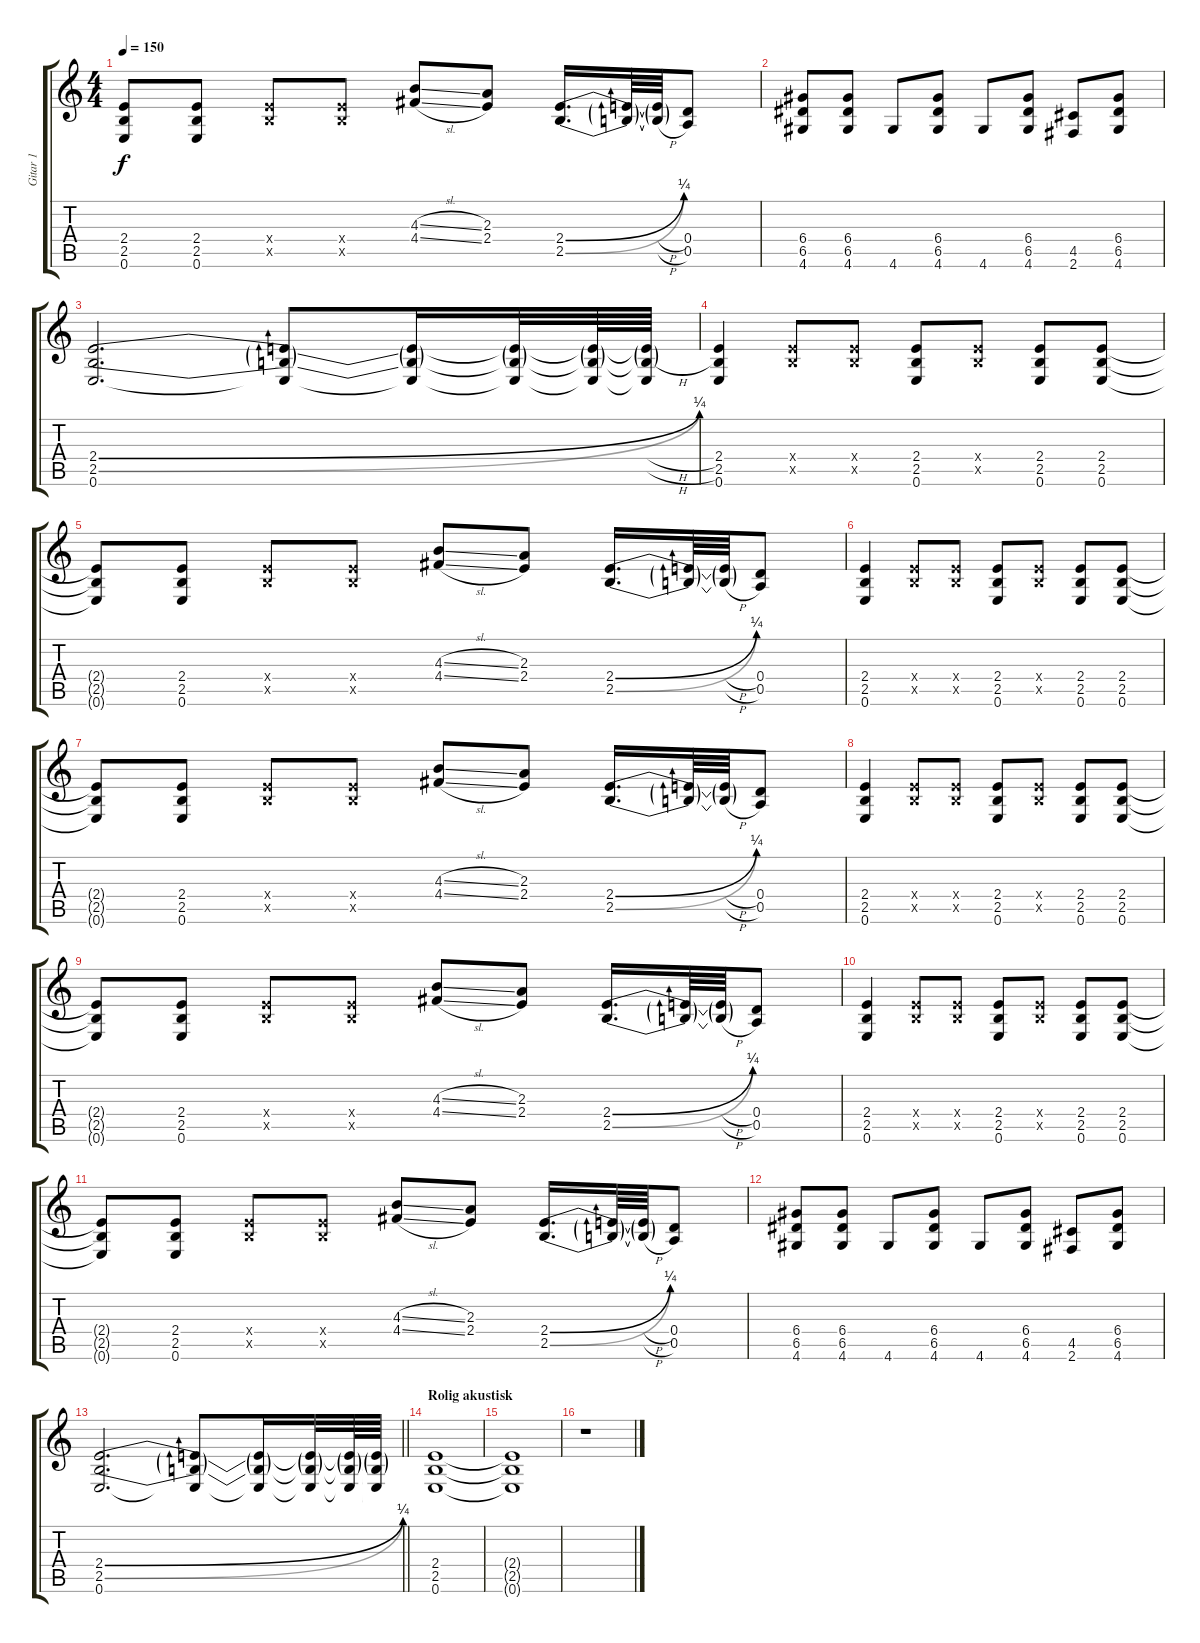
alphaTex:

\track ("Gitar 1" "Gitar 1") {instrument overdrivenguitar}
\staff {score tabs}
\tuning (E4 B3 G3 D3 A2 E2) {hide}
\ts (4 4)
\tempo 150
\clef g2
\ks c
(2.4{t} 2.5{t} 0.6{t}).8{dy f} (2.4 2.5 0.6).8 (2.4{x} 2.5{x}).8 (2.4{x} 2.5{x}).8 (4.3{sl} 4.4{sl}).8 (2.3 2.4).8 (2.4{be (bend 0 0 60 1)} 2.5{be (bend 0 0 60 1)}).16{d} (2.4{t} 2.5{t}).64 (2.4{h t} 2.5{h t}).64 (0.4 0.5).8 |
(6.4 6.5 4.6).8 (6.4 6.5 4.6).8 4.6.8 (6.4 6.5 4.6).8 4.6.8 (6.4 6.5 4.6).8 (4.5 2.6).8 (6.4 6.5 4.6).8 |
(2.4{be (bend 0 0 60 1)} 2.5{be (bend 0 0 60 1)} 0.6).2{d} (2.4{t} 2.5{t} 0.6{t}).8 (2.4{t} 2.5{t} 0.6{t}).16 (2.4{t} 2.5{t} 0.6{t}).32 (2.4{t} 2.5{t} 0.6{t}).64 (2.4{h t} 2.5{h t} 0.6{t}).64 |
(2.4 2.5 0.6).4 (2.4{x} 2.5{x}).8 (2.4{x} 2.5{x}).8 (2.4 2.5 0.6).8 (2.4{x} 2.5{x}).8 (2.4 2.5 0.6).8 (2.4 2.5 0.6).8 |
(2.4{t} 2.5{t} 0.6{t}).8 (2.4 2.5 0.6).8 (2.4{x} 2.5{x}).8 (2.4{x} 2.5{x}).8 (4.3{sl} 4.4{sl}).8 (2.3 2.4).8 (2.4{be (bend 0 0 60 1)} 2.5{be (bend 0 0 60 1)}).16{d} (2.4{t} 2.5{t}).64 (2.4{h t} 2.5{h t}).64 (0.4 0.5).8 |
(2.4 2.5 0.6).4 (2.4{x} 2.5{x}).8 (2.4{x} 2.5{x}).8 (2.4 2.5 0.6).8 (2.4{x} 2.5{x}).8 (2.4 2.5 0.6).8 (2.4 2.5 0.6).8 |
(2.4{t} 2.5{t} 0.6{t}).8 (2.4 2.5 0.6).8 (2.4{x} 2.5{x}).8 (2.4{x} 2.5{x}).8 (4.3{sl} 4.4{sl}).8 (2.3 2.4).8 (2.4{be (bend 0 0 60 1)} 2.5{be (bend 0 0 60 1)}).16{d} (2.4{t} 2.5{t}).64 (2.4{h t} 2.5{h t}).64 (0.4 0.5).8 |
(2.4 2.5 0.6).4 (2.4{x} 2.5{x}).8 (2.4{x} 2.5{x}).8 (2.4 2.5 0.6).8 (2.4{x} 2.5{x}).8 (2.4 2.5 0.6).8 (2.4 2.5 0.6).8 |
(2.4{t} 2.5{t} 0.6{t}).8 (2.4 2.5 0.6).8 (2.4{x} 2.5{x}).8 (2.4{x} 2.5{x}).8 (4.3{sl} 4.4{sl}).8 (2.3 2.4).8 (2.4{be (bend 0 0 60 1)} 2.5{be (bend 0 0 60 1)}).16{d} (2.4{t} 2.5{t}).64 (2.4{h t} 2.5{h t}).64 (0.4 0.5).8 |
(2.4 2.5 0.6).4 (2.4{x} 2.5{x}).8 (2.4{x} 2.5{x}).8 (2.4 2.5 0.6).8 (2.4{x} 2.5{x}).8 (2.4 2.5 0.6).8 (2.4 2.5 0.6).8 |
(2.4{t} 2.5{t} 0.6{t}).8 (2.4 2.5 0.6).8 (2.4{x} 2.5{x}).8 (2.4{x} 2.5{x}).8 (4.3{sl} 4.4{sl}).8 (2.3 2.4).8 (2.4{be (bend 0 0 60 1)} 2.5{be (bend 0 0 60 1)}).16{d} (2.4{t} 2.5{t}).64 (2.4{h t} 2.5{h t}).64 (0.4 0.5).8 |
(6.4 6.5 4.6).8 (6.4 6.5 4.6).8 4.6.8 (6.4 6.5 4.6).8 4.6.8 (6.4 6.5 4.6).8 (4.5 2.6).8 (6.4 6.5 4.6).8 |
\barLineRight lightlight
(2.4{be (bend 0 0 60 1)} 2.5{be (bend 0 0 60 1)} 0.6).2{d} (2.4{t} 2.5{t} 0.6{t}).8 (2.4{t} 2.5{t} 0.6{t}).16 (2.4{t} 2.5{t} 0.6{t}).32 (2.4{t} 2.5{t} 0.6{t}).64 (2.4{t} 2.5{t} 0.6{t}).64 |
\section ("" "Rolig akustisk")
(2.4 2.5 0.6).1 |
(2.4{t} 2.5{t} 0.6{t}).1 |
r.1{instrument acousticguitarsteel}
